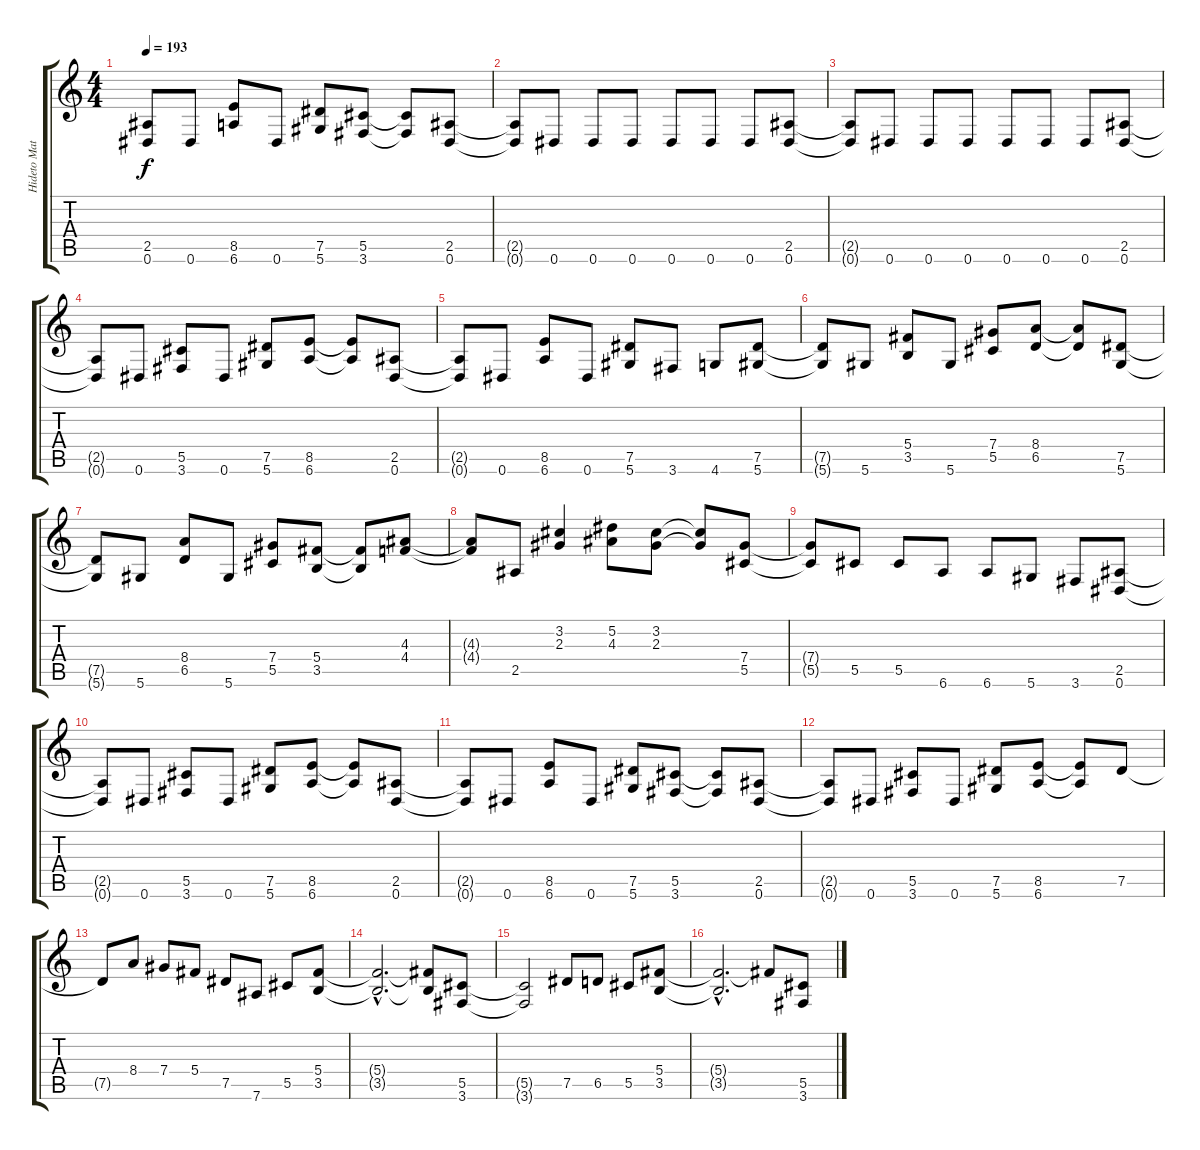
\track ("Hideto Matsumoto (Hide)" "Hideto Mat") {instrument distortionguitar}
\staff {score tabs}
\tuning (Eb4 Bb3 Gb3 Db3 Ab2 Eb2) {hide}
\ts (4 4)
\tempo 193
\clef g2
\ks c
(2.5{t} 0.6{t}).8{dy f} 0.6.8 (8.5 6.6).8 0.6.8 (7.5 5.6).8 (5.5 3.6).8 (5.5{t} 3.6{t}).8 (2.5 0.6).8 |
(2.5{t} 0.6{t}).8 0.6.8 0.6.8 0.6.8 0.6.8 0.6.8 0.6.8 (2.5 0.6).8 |
(2.5{t} 0.6{t}).8 0.6.8 0.6.8 0.6.8 0.6.8 0.6.8 0.6.8 (2.5 0.6).8 |
(2.5{t} 0.6{t}).8 0.6.8 (5.5 3.6).8 0.6.8 (7.5 5.6).8 (8.5 6.6).8 (8.5{t} 6.6{t}).8 (2.5 0.6).8 |
(2.5{t} 0.6{t}).8 0.6.8 (8.5 6.6).8 0.6.8 (7.5 5.6).8 3.6.8 4.6.8 (7.5 5.6).8 |
(7.5{t} 5.6{t}).8 5.6.8 (5.4 3.5).8 5.6.8 (7.4 5.5).8 (8.4 6.5).8 (8.4{t} 6.5{t}).8 (7.5 5.6).8 |
(7.5{t} 5.6{t}).8 5.6.8 (8.4 6.5).8 5.6.8 (7.4 5.5).8 (5.4 3.5).8 (5.4{t} 3.5{t}).8 (4.3 4.4).8 |
(4.3{t} 4.4{t}).8 2.5.8 (3.2 2.3).4 (5.2 4.3).8 (3.2 2.3).8 (3.2{t} 2.3{t}).8 (7.4 5.5).8 |
(7.4{t} 5.5{t}).8 5.5.8 5.5.8 6.6.8 6.6.8 5.6.8 3.6.8 (2.5 0.6).8 |
(2.5{t} 0.6{t}).8 0.6.8 (5.5 3.6).8 0.6.8 (7.5 5.6).8 (8.5 6.6).8 (8.5{t} 6.6{t}).8 (2.5 0.6).8 |
(2.5{t} 0.6{t}).8 0.6.8 (8.5 6.6).8 0.6.8 (7.5 5.6).8 (5.5 3.6).8 (5.5{t} 3.6{t}).8 (2.5 0.6).8 |
(2.5{t} 0.6{t}).8 0.6.8 (5.5 3.6).8 0.6.8 (7.5 5.6).8 (8.5 6.6).8 (8.5{t} 6.6{t}).8 7.5.8 |
7.5{t}.8 8.4.8 7.4.8 5.4.8 7.5.8 7.6.8 5.5.8 (5.4 3.5).8 |
(5.4{hac t} 3.5{hac t}).2{d} (5.4{t} 3.5{t}).8 (5.5 3.6).8 |
(5.5{t} 3.6{t}).2 7.5.8 6.5.8 5.5.8 (5.4 3.5).8 |
(5.4{hac t} 3.5{hac t}).2{d} 5.4{t}.8 (5.5 3.6).8
